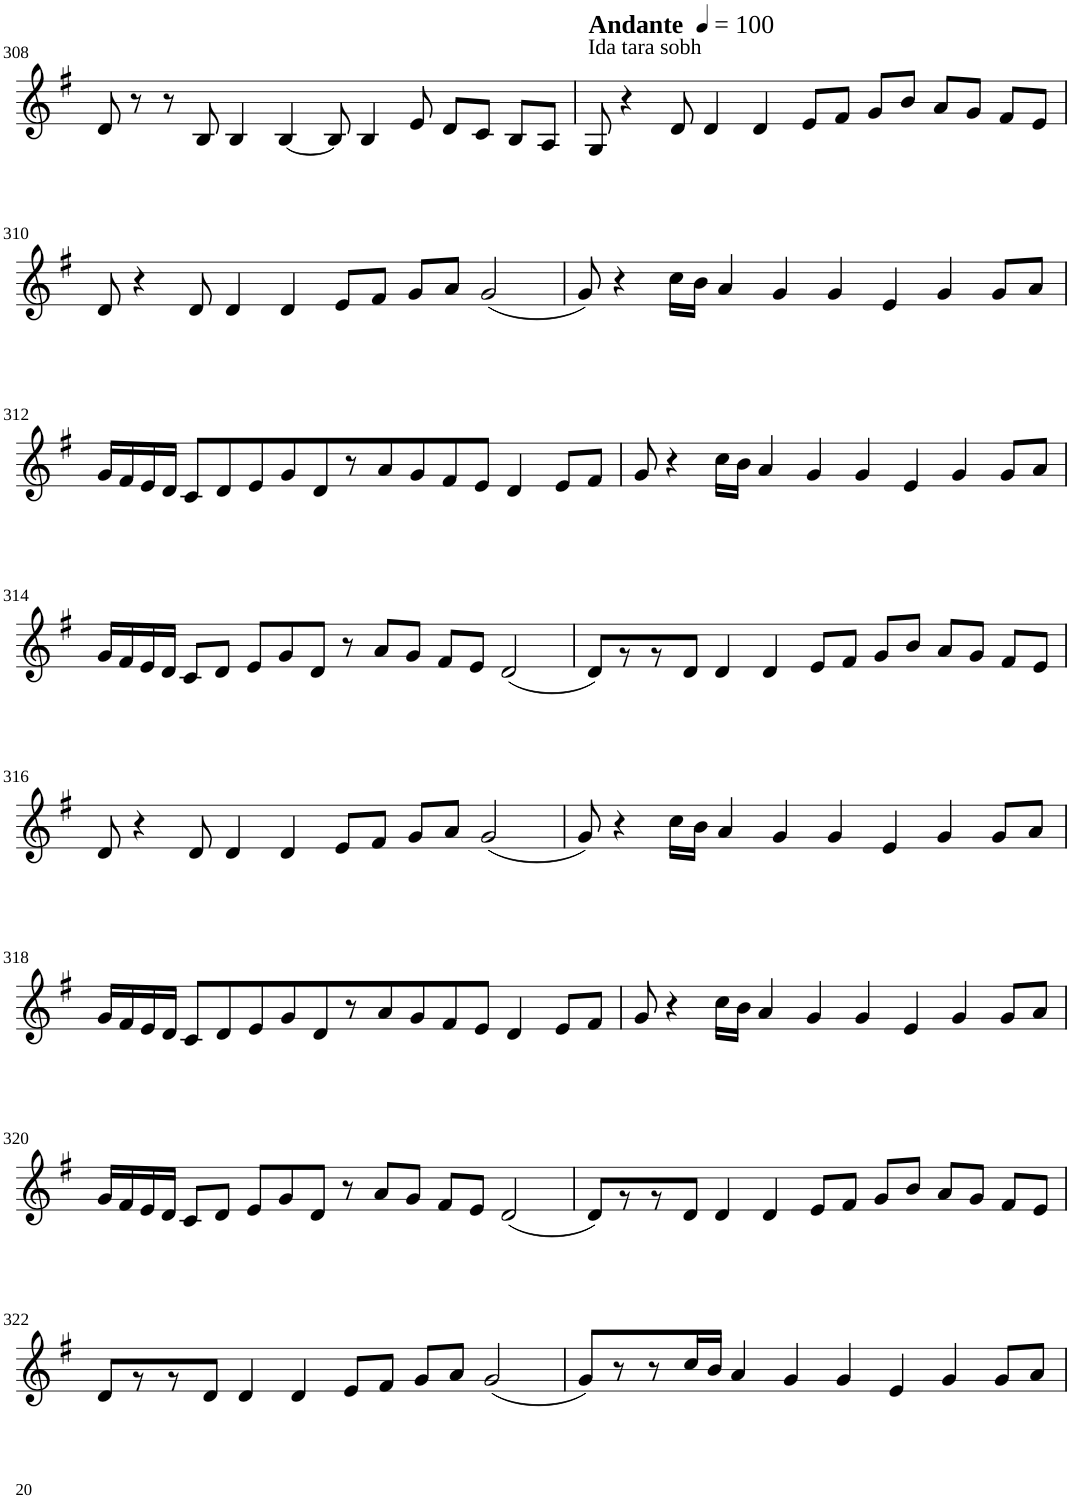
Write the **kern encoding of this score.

**kern
*part1
*staff1
*I"Violin
!!LO:PB:g=z
*clefG2
*k[f#]
*G:
*M8/4
=308
8d/
8r
8r
8B/
4B/
[4B/
8B/]
4B/
8e/
8d/L
8c/J
8B/L
8A/J
=309
*MM100
!LO:TX:a:B:t=Andante
!LO:TX:a:t=Ida tara sobh
8G/
4r
8d/
4d/
4d/
8e/L
8f#/J
8g/L
8b/J
8a/L
8g/J
8f#/L
8e/J
!!LO:LB:g=z
=310
8d/
4r
8d/
4d/
4d/
8e/L
8f#/J
8g/L
8a/J
(2g/
=311
8g/)
4r
16cc\LL
16b\JJ
4a/
4g/
4g/
4e/
4g/
8g/L
8a/J
!!LO:LB:g=z
=312
16g/LL
16f#/
16e/
16d/JJ
8c/L
8d/
8e/
8g/
8d/
8r
8a/
8g/
8f#/
8e/J
4d/
8e/L
8f#/J
=313
8g/
4r
16cc\LL
16b\JJ
4a/
4g/
4g/
4e/
4g/
8g/L
8a/J
!!LO:LB:g=z
=314
16g/LL
16f#/
16e/
16d/JJ
8c/L
8d/J
8e/L
8g/
8d/J
8r
8a/L
8g/J
8f#/L
8e/J
(2d/
=315
8d/L)
8r
8r
8d/J
4d/
4d/
8e/L
8f#/J
8g/L
8b/J
8a/L
8g/J
8f#/L
8e/J
!!LO:LB:g=z
=316
8d/
4r
8d/
4d/
4d/
8e/L
8f#/J
8g/L
8a/J
(2g/
=317
8g/)
4r
16cc\LL
16b\JJ
4a/
4g/
4g/
4e/
4g/
8g/L
8a/J
!!LO:LB:g=z
=318
16g/LL
16f#/
16e/
16d/JJ
8c/L
8d/
8e/
8g/
8d/
8r
8a/
8g/
8f#/
8e/J
4d/
8e/L
8f#/J
=319
8g/
4r
16cc\LL
16b\JJ
4a/
4g/
4g/
4e/
4g/
8g/L
8a/J
!!LO:LB:g=z
=320
16g/LL
16f#/
16e/
16d/JJ
8c/L
8d/J
8e/L
8g/
8d/J
8r
8a/L
8g/J
8f#/L
8e/J
(2d/
=321
8d/L)
8r
8r
8d/J
4d/
4d/
8e/L
8f#/J
8g/L
8b/J
8a/L
8g/J
8f#/L
8e/J
!!LO:LB:g=z
=322
8d/L
8r
8r
8d/J
4d/
4d/
8e/L
8f#/J
8g/L
8a/J
(2g/
=323
8g/L)
8r
8r
16cc/L
16b/JJ
4a/
4g/
4g/
4e/
4g/
8g/L
8a/J
=
*-
